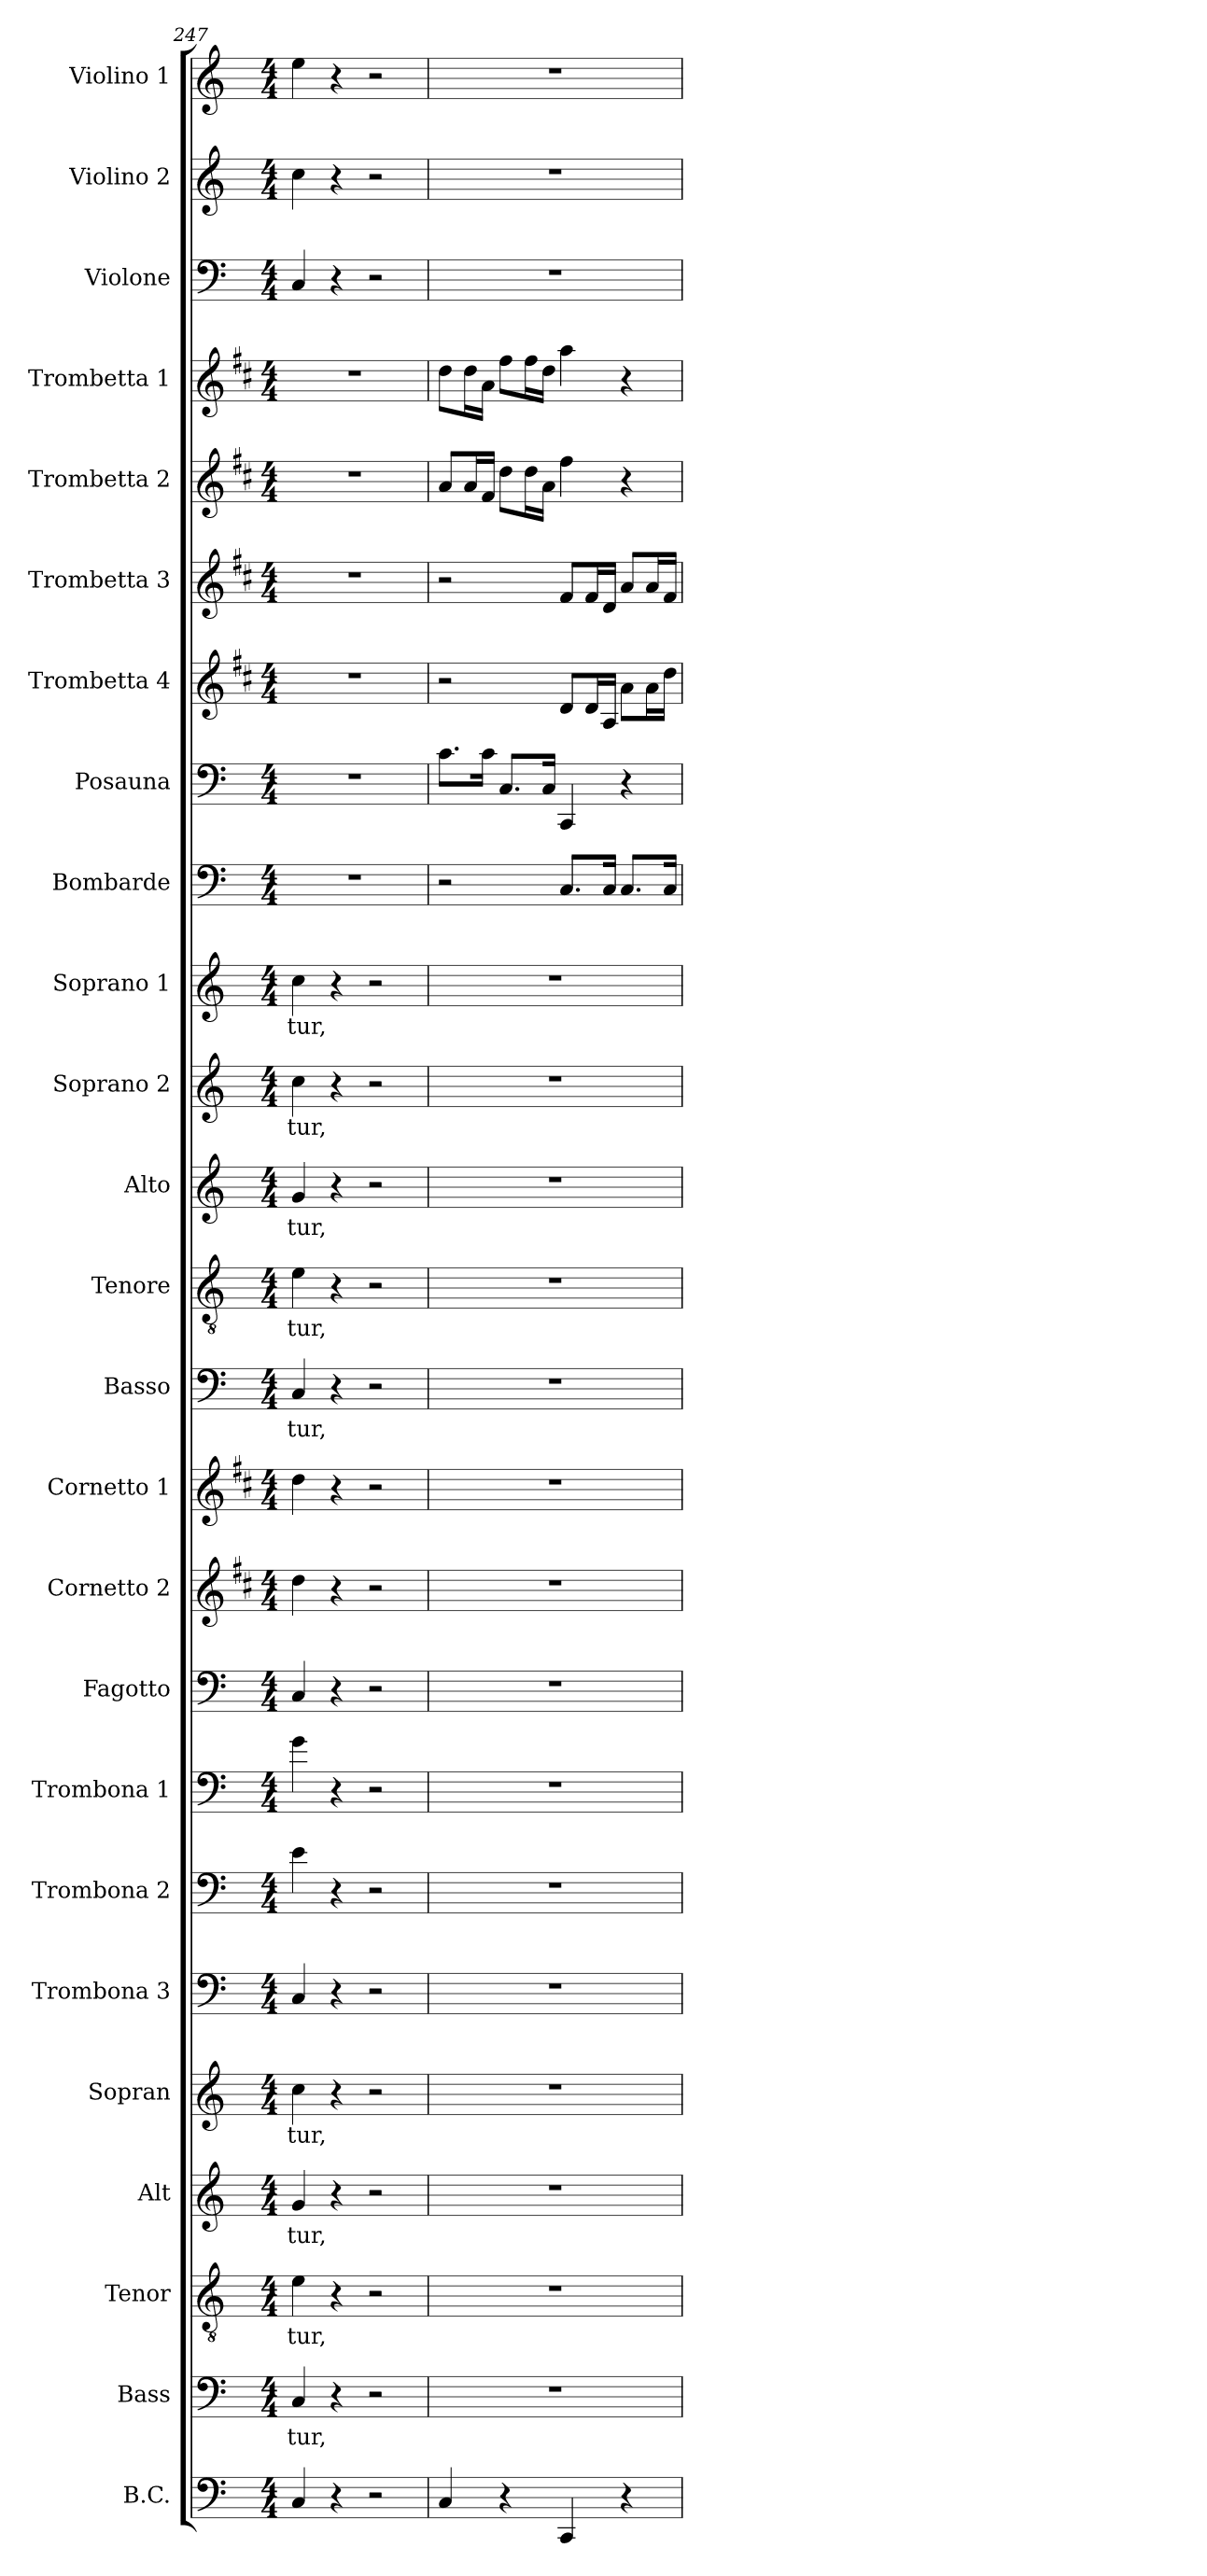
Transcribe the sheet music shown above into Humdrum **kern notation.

**kern	**kern	**text	**kern	**text	**kern	**text	**kern	**text	**kern	**kern	**kern	**kern	**kern	**kern	**kern	**text	**kern	**text	**kern	**text	**kern	**text	**kern	**text	**kern	**kern	**kern	**kern	**kern	**kern	**kern	**kern	**kern
*part25	*part24	*part24	*part23	*part23	*part22	*part22	*part21	*part21	*part20	*part19	*part18	*part17	*part16	*part15	*part14	*part14	*part13	*part13	*part12	*part12	*part11	*part11	*part10	*part10	*part9	*part8	*part7	*part6	*part5	*part4	*part3	*part2	*part1
*staff25	*staff24	*staff24	*staff23	*staff23	*staff22	*staff22	*staff21	*staff21	*staff20	*staff19	*staff18	*staff17	*staff16	*staff15	*staff14	*staff14	*staff13	*staff13	*staff12	*staff12	*staff11	*staff11	*staff10	*staff10	*staff9	*staff8	*staff7	*staff6	*staff5	*staff4	*staff3	*staff2	*staff1
*I"B.C.	*I"Bass	*	*I"Tenor	*	*I"Alt	*	*I"Sopran	*	*I"Trombona 3	*I"Trombona 2	*I"Trombona 1	*I"Fagotto	*I"Cornetto 2	*I"Cornetto 1	*I"Basso	*	*I"Tenore	*	*I"Alto	*	*I"Soprano 2	*	*I"Soprano 1	*	*I"Bombarde	*I"Posauna	*I"Trombetta 4	*I"Trombetta 3	*I"Trombetta 2	*I"Trombetta 1	*I"Violone	*I"Violino 2	*I"Violino 1
*I'B.C.	*I'B.	*	*I'T.	*	*I'A.	*	*I'S.	*	*I'Tbn. 2	*I'Tbn. 2	*I'Tbn. 1	*I'Fag.	*I'Cor. 2	*I'Cor. 1	*I'B.	*	*I'T.	*	*I'A.	*	*I'S.	*	*I'S.	*	*	*	*	*	*	*	*	*I'Vl. 2	*I'Vl. 1
*clefF4	*clefF4	*	*clefGv2	*	*clefG2	*	*clefG2	*	*clefF4	*clefF4	*clefF4	*clefF4	*clefG2	*clefG2	*clefF4	*	*clefGv2	*	*clefG2	*	*clefG2	*	*clefG2	*	*clefF4	*clefF4	*clefG2	*clefG2	*clefG2	*clefG2	*clefF4	*clefG2	*clefG2
*	*	*	*ITrd7c12	*	*	*	*	*	*	*	*	*	*ITrd1c2	*ITrd1c2	*	*	*ITrd7c12	*	*	*	*	*	*	*	*	*	*ITrd1c2	*ITrd1c2	*ITrd1c2	*ITrd1c2	*	*	*
*k[]	*k[]	*	*k[]	*	*k[]	*	*k[]	*	*k[]	*k[]	*k[]	*k[]	*k[]	*k[]	*k[]	*	*k[]	*	*k[]	*	*k[]	*	*k[]	*	*k[]	*k[]	*k[]	*k[]	*k[]	*k[]	*k[]	*k[]	*k[]
*C:	*C:	*	*C:	*	*C:	*	*C:	*	*C:	*C:	*C:	*C:	*C:	*C:	*C:	*	*C:	*	*C:	*	*C:	*	*C:	*	*C:	*C:	*C:	*C:	*C:	*C:	*C:	*C:	*C:
*M4/4	*M4/4	*	*M4/4	*	*M4/4	*	*M4/4	*	*M4/4	*M4/4	*M4/4	*M4/4	*M4/4	*M4/4	*M4/4	*	*M4/4	*	*M4/4	*	*M4/4	*	*M4/4	*	*M4/4	*M4/4	*M4/4	*M4/4	*M4/4	*M4/4	*M4/4	*M4/4	*M4/4
=247	=247	=247	=247	=247	=247	=247	=247	=247	=247	=247	=247	=247	=247	=247	=247	=247	=247	=247	=247	=247	=247	=247	=247	=247	=247	=247	=247	=247	=247	=247	=247	=247	=247
!	!	!LO:LY:b:color=#000000	!	!	!	!	!	!	!	!	!	!	!	!	!	!	!	!	!	!	!	!	!	!	!	!	!	!	!	!	!	!	!
!	!	!	!	!LO:LY:b:color=#000000	!	!	!	!	!	!	!	!	!	!	!	!	!	!	!	!	!	!	!	!	!	!	!	!	!	!	!	!	!
!	!	!	!	!	!	!LO:LY:b:color=#000000	!	!	!	!	!	!	!	!	!	!	!	!	!	!	!	!	!	!	!	!	!	!	!	!	!	!	!
!	!	!	!	!	!	!	!	!LO:LY:b:color=#000000	!	!	!	!	!	!	!	!	!	!	!	!	!	!	!	!	!	!	!	!	!	!	!	!	!
!	!	!	!	!	!	!	!	!	!	!	!	!	!	!	!	!LO:LY:b:color=#000000	!	!	!	!	!	!	!	!	!	!	!	!	!	!	!	!	!
!	!	!	!	!	!	!	!	!	!	!	!	!	!	!	!	!	!	!LO:LY:b:color=#000000	!	!	!	!	!	!	!	!	!	!	!	!	!	!	!
!	!	!	!	!	!	!	!	!	!	!	!	!	!	!	!	!	!	!	!	!LO:LY:b:color=#000000	!	!	!	!	!	!	!	!	!	!	!	!	!
!	!	!	!	!	!	!	!	!	!	!	!	!	!	!	!	!	!	!	!	!	!	!LO:LY:b:color=#000000	!	!	!	!	!	!	!	!	!	!	!
!	!	!	!	!	!	!	!	!	!	!	!	!	!	!	!	!	!	!	!	!	!	!	!	!LO:LY:b:color=#000000	!	!	!	!	!	!	!	!	!
4Ci/	4Ci/	-tur,	4Ei\	-tur,	4gi/	-tur,	4cci\	-tur,	4Ci/	4ei\	4gi\	4Ci/	4cci\	4cci\	4Ci/	-tur,	4Ei\	-tur,	4gi/	-tur,	4cci\	-tur,	4cci\	-tur,	1r	1r	1r	1r	1r	1r	4Ci/	4cci\	4eei\
4r	4r	.	4r	.	4r	.	4r	.	4r	4r	4r	4r	4r	4r	4r	.	4r	.	4r	.	4r	.	4r	.	.	.	.	.	.	.	4r	4r	4r
2r	2r	.	2r	.	2r	.	2r	.	2r	2r	2r	2r	2r	2r	2r	.	2r	.	2r	.	2r	.	2r	.	.	.	.	.	.	.	2r	2r	2r
=248	=248	=248	=248	=248	=248	=248	=248	=248	=248	=248	=248	=248	=248	=248	=248	=248	=248	=248	=248	=248	=248	=248	=248	=248	=248	=248	=248	=248	=248	=248	=248	=248	=248
4Ci/	1r	.	1r	.	1r	.	1r	.	1r	1r	1r	1r	1r	1r	1r	.	1r	.	1r	.	1r	.	1r	.	2r	8.ci\L	2r	2r	8gi/L	8cci\L	1r	1r	1r
.	.	.	.	.	.	.	.	.	.	.	.	.	.	.	.	.	.	.	.	.	.	.	.	.	.	.	.	.	16gi/L	16cci\L	.	.	.
.	.	.	.	.	.	.	.	.	.	.	.	.	.	.	.	.	.	.	.	.	.	.	.	.	.	16ci\Jk	.	.	16ei/JJ	16gi\JJ	.	.	.
4r	.	.	.	.	.	.	.	.	.	.	.	.	.	.	.	.	.	.	.	.	.	.	.	.	.	8.Ci/L	.	.	8cci\L	8eei\L	.	.	.
.	.	.	.	.	.	.	.	.	.	.	.	.	.	.	.	.	.	.	.	.	.	.	.	.	.	.	.	.	16cci\L	16eei\L	.	.	.
.	.	.	.	.	.	.	.	.	.	.	.	.	.	.	.	.	.	.	.	.	.	.	.	.	.	16Ci/Jk	.	.	16gi\JJ	16cci\JJ	.	.	.
4CCi/	.	.	.	.	.	.	.	.	.	.	.	.	.	.	.	.	.	.	.	.	.	.	.	.	8.Ci/L	4CCi/	8ci/L	8ei/L	4eei\	4ggi\	.	.	.
.	.	.	.	.	.	.	.	.	.	.	.	.	.	.	.	.	.	.	.	.	.	.	.	.	.	.	16ci/L	16ei/L	.	.	.	.	.
.	.	.	.	.	.	.	.	.	.	.	.	.	.	.	.	.	.	.	.	.	.	.	.	.	16Ci/Jk	.	16Gi/JJ	16ci/JJ	.	.	.	.	.
4r	.	.	.	.	.	.	.	.	.	.	.	.	.	.	.	.	.	.	.	.	.	.	.	.	8.Ci/L	4r	8gi\L	8gi/L	4r	4r	.	.	.
.	.	.	.	.	.	.	.	.	.	.	.	.	.	.	.	.	.	.	.	.	.	.	.	.	.	.	16gi\L	16gi/L	.	.	.	.	.
.	.	.	.	.	.	.	.	.	.	.	.	.	.	.	.	.	.	.	.	.	.	.	.	.	16Ci/Jk	.	16cci\JJ	16ei/JJ	.	.	.	.	.
=	=	=	=	=	=	=	=	=	=	=	=	=	=	=	=	=	=	=	=	=	=	=	=	=	=	=	=	=	=	=	=	=	=
*-	*-	*-	*-	*-	*-	*-	*-	*-	*-	*-	*-	*-	*-	*-	*-	*-	*-	*-	*-	*-	*-	*-	*-	*-	*-	*-	*-	*-	*-	*-	*-	*-	*-
